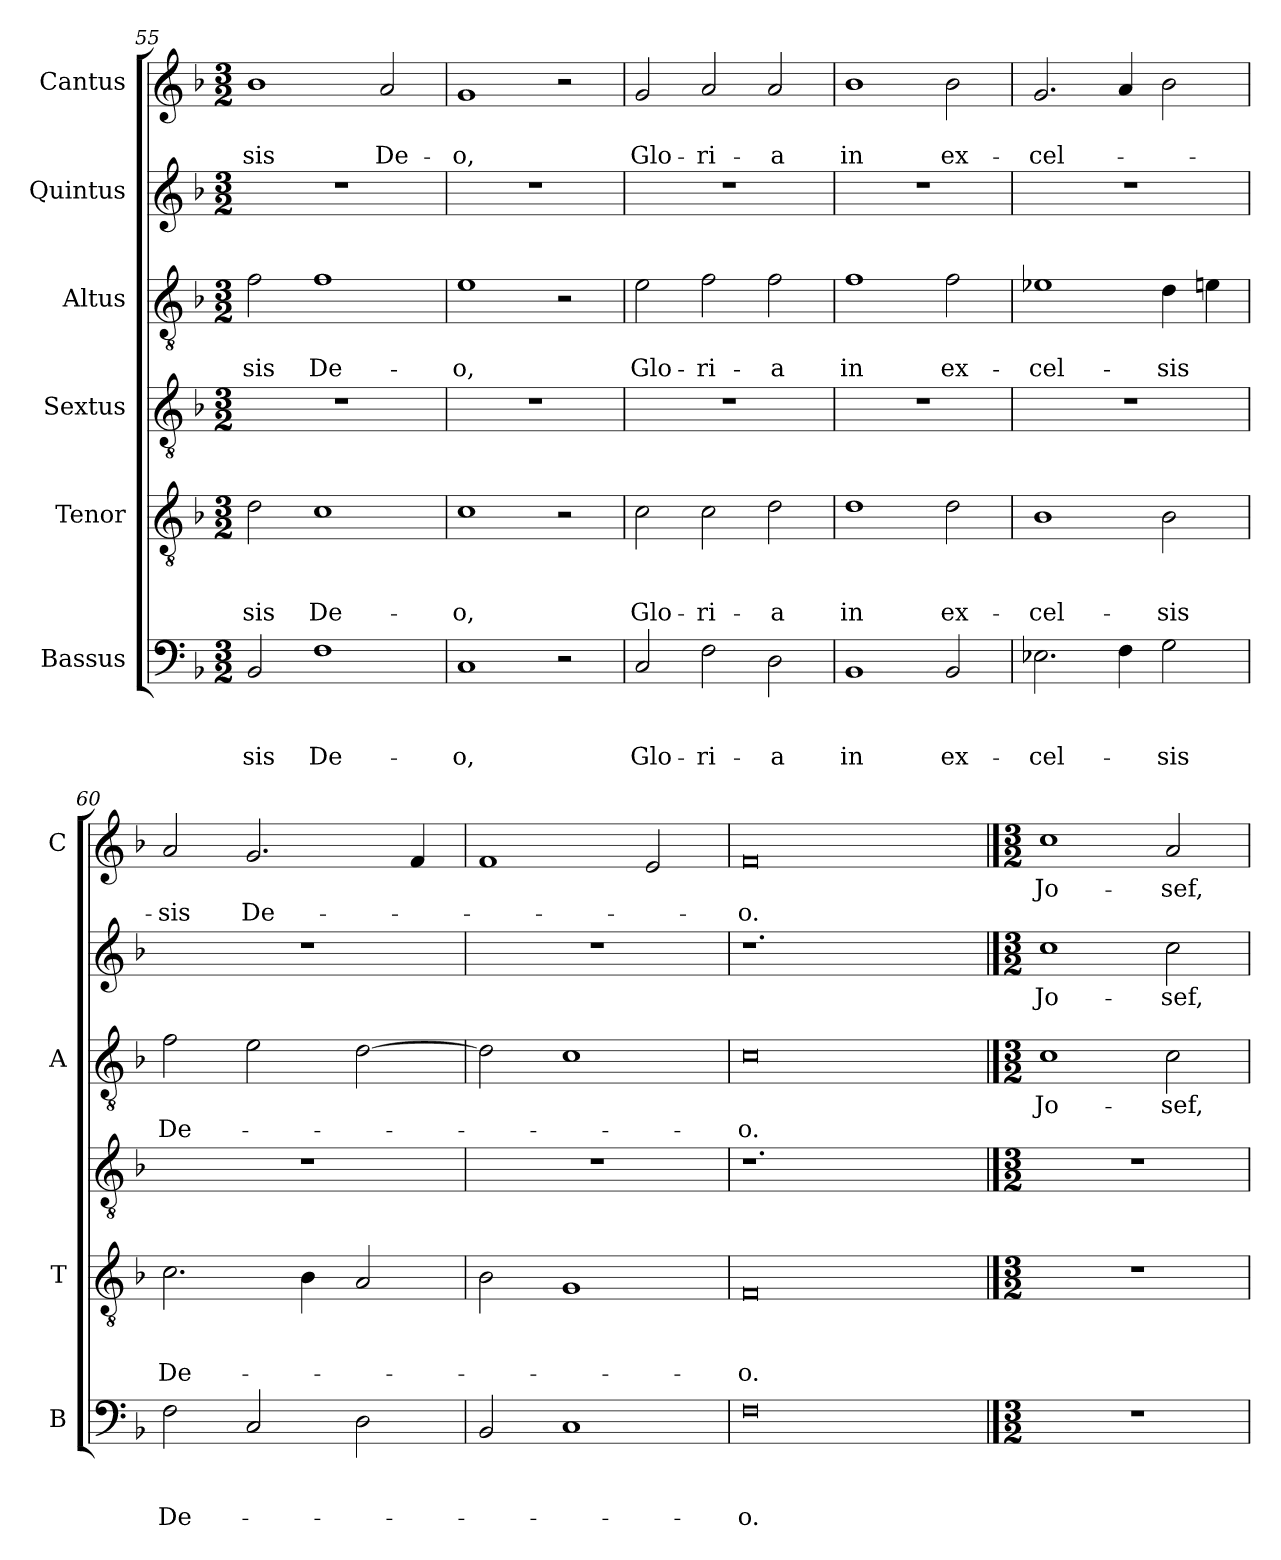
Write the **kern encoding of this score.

**kern	**text	**text	**text	**kern	**text	**text	**text	**kern	**kern	**text	**text	**kern	**text	**kern	**text	**text
*part6	*part6	*part6	*part6	*part5	*part5	*part5	*part5	*part4	*part3	*part3	*part3	*part2	*part2	*part1	*part1	*part1
*staff6	*staff6	*staff6	*staff6	*staff5	*staff5	*staff5	*staff5	*staff4	*staff3	*staff3	*staff3	*staff2	*staff2	*staff1	*staff1	*staff1
*I"Bassus	*	*	*	*I"Tenor	*	*	*	*I"Sextus	*I"Altus	*	*	*I"Quintus	*	*I"Cantus	*	*
*I'B	*	*	*	*I'T	*	*	*	*	*I'A	*	*	*	*	*I'C	*	*
!!LO:LB:g=z
*clefF4	*	*	*	*clefGv2	*	*	*	*clefGv2	*clefGv2	*	*	*clefG2	*	*clefG2	*	*
*k[b-]	*	*	*	*k[b-]	*	*	*	*k[b-]	*k[b-]	*	*	*k[b-]	*	*k[b-]	*	*
*F:	*	*	*	*F:	*	*	*	*F:	*F:	*	*	*F:	*	*F:	*	*
*M3/2	*	*	*	*M3/2	*	*	*	*M3/2	*M3/2	*	*	*M3/2	*	*M3/2	*	*
=55	=55	=55	=55	=55	=55	=55	=55	=55	=55	=55	=55	=55	=55	=55	=55	=55
!	!	!	!LO:LY:b	!	!	!	!LO:LY:b	!	!	!	!LO:LY:b	!	!	!	!	!LO:LY:b
2BB-/	.	.	-sis	2d\	.	.	-sis	1.r	2f\	.	-sis	1.r	.	1b-	.	-sis
!	!	!	!LO:LY:b	!	!	!	!LO:LY:b	!	!	!	!LO:LY:b	!	!	!	!	!
1F	.	.	De-	1c	.	.	De-	.	1f	.	De-	.	.	.	.	.
!	!	!	!	!	!	!	!	!	!	!	!	!	!	!	!	!LO:LY:b
.	.	.	.	.	.	.	.	.	.	.	.	.	.	2a/	.	De-
=56	=56	=56	=56	=56	=56	=56	=56	=56	=56	=56	=56	=56	=56	=56	=56	=56
!	!	!	!LO:LY:b	!	!	!	!LO:LY:b	!	!	!	!LO:LY:b	!	!	!	!	!LO:LY:b
1C	.	.	-o,	1c	.	.	-o,	1.r	1e	.	-o,	1.r	.	1g	.	-o,
2r	.	.	.	2r	.	.	.	.	2r	.	.	.	.	2r	.	.
=57	=57	=57	=57	=57	=57	=57	=57	=57	=57	=57	=57	=57	=57	=57	=57	=57
!	!	!	!LO:LY:b	!	!	!	!LO:LY:b	!	!	!	!LO:LY:b	!	!	!	!	!LO:LY:b
2C/	.	.	Glo-	2c\	.	.	Glo-	1.r	2e\	.	Glo-	1.r	.	2g/	.	Glo-
!	!	!	!LO:LY:b	!	!	!	!LO:LY:b	!	!	!	!LO:LY:b	!	!	!	!	!LO:LY:b
2F\	.	.	-ri-	2c\	.	.	-ri-	.	2f\	.	-ri-	.	.	2a/	.	-ri-
!	!	!	!LO:LY:b	!	!	!	!LO:LY:b	!	!	!	!LO:LY:b	!	!	!	!	!LO:LY:b
2D\	.	.	-a	2d\	.	.	-a	.	2f\	.	-a	.	.	2a/	.	-a
=58	=58	=58	=58	=58	=58	=58	=58	=58	=58	=58	=58	=58	=58	=58	=58	=58
!	!	!	!LO:LY:b	!	!	!	!LO:LY:b	!	!	!	!LO:LY:b	!	!	!	!	!LO:LY:b
1BB-	.	.	in	1d	.	.	in	1.r	1f	.	in	1.r	.	1b-	.	in
!	!	!	!LO:LY:b	!	!	!	!LO:LY:b	!	!	!	!LO:LY:b	!	!	!	!	!LO:LY:b
2BB-/	.	.	ex-	2d\	.	.	ex-	.	2f\	.	ex-	.	.	2b-\	.	ex-
=59	=59	=59	=59	=59	=59	=59	=59	=59	=59	=59	=59	=59	=59	=59	=59	=59
!	!	!	!LO:LY:b	!	!	!	!LO:LY:b	!	!	!	!LO:LY:b	!	!	!	!	!LO:LY:b
2.E-X\	.	.	-cel-	1B-	.	.	-cel-	1.r	1e-X	.	-cel-	1.r	.	2.g/	.	-cel-
4F\	.	.	.	.	.	.	.	.	.	.	.	.	.	4a/	.	.
!	!	!	!LO:LY:b	!	!	!	!LO:LY:b	!	!	!	!LO:LY:b	!	!	!	!	!
2G\	.	.	-sis	2B-\	.	.	-sis	.	4d\	.	-sis	.	.	2b-\	.	.
.	.	.	.	.	.	.	.	.	4en\	.	.	.	.	.	.	.
=60	=60	=60	=60	=60	=60	=60	=60	=60	=60	=60	=60	=60	=60	=60	=60	=60
!	!	!	!LO:LY:b	!	!	!	!LO:LY:b	!	!	!	!LO:LY:b	!	!	!	!	!LO:LY:b
2F\	.	.	De-	2.c\	.	.	De-	1.r	2f\	.	De-	1.r	.	2a/	.	-sis
!	!	!	!	!	!	!	!	!	!	!	!	!	!	!	!	!LO:LY:b
2C/	.	.	.	.	.	.	.	.	2e\	.	.	.	.	2.g/	.	De-
.	.	.	.	4B-\	.	.	.	.	.	.	.	.	.	.	.	.
2D\	.	.	.	2A/	.	.	.	.	[2d\	.	.	.	.	.	.	.
.	.	.	.	.	.	.	.	.	.	.	.	.	.	4f/	.	.
=61	=61	=61	=61	=61	=61	=61	=61	=61	=61	=61	=61	=61	=61	=61	=61	=61
2BB-/	.	.	.	2B-\	.	.	.	1.r	2d\]	.	.	1.r	.	1f	.	.
1C	.	.	.	1G	.	.	.	.	1c	.	.	.	.	.	.	.
.	.	.	.	.	.	.	.	.	.	.	.	.	.	2e/	.	.
=62	=62	=62	=62	=62	=62	=62	=62	=62	=62	=62	=62	=62	=62	=62	=62	=62
!	!	!	!LO:LY:b	!	!	!	!LO:LY:b	!	!	!	!LO:LY:b	!	!	!	!	!LO:LY:b
0F	.	.	-o.	0F	.	.	-o.	1.r	0c	.	-o.	1.r	.	0f	.	-o.
.	.	.	.	.	.	.	.	2ryy	.	.	.	2ryy	.	.	.	.
!!LO:LB:g=z
==62X1	==62X1	==62X1	==62X1	==62X1	==62X1	==62X1	==62X1	==62X1	==62X1	==62X1	==62X1	==62X1	==62X1	==62X1	==62X1	==62X1
*M3/2	*	*	*	*M3/2	*	*	*	*M3/2	*M3/2	*	*	*M3/2	*	*M3/2	*	*
!	!	!	!	!	!	!	!	!	!	!LO:LY:b	!	!	!LO:LY:b	!	!LO:LY:b	!
1.r	.	.	.	1.r	.	.	.	1.r	1c	Jo-	.	1cc	Jo-	1cc	Jo-	.
!	!	!	!	!	!	!	!	!	!	!LO:LY:b	!	!	!LO:LY:b	!	!LO:LY:b	!
.	.	.	.	.	.	.	.	.	2c\	-sef,	.	2cc\	-sef,	2a/	-sef,	.
=	=	=	=	=	=	=	=	=	=	=	=	=	=	=	=	=
*-	*-	*-	*-	*-	*-	*-	*-	*-	*-	*-	*-	*-	*-	*-	*-	*-
